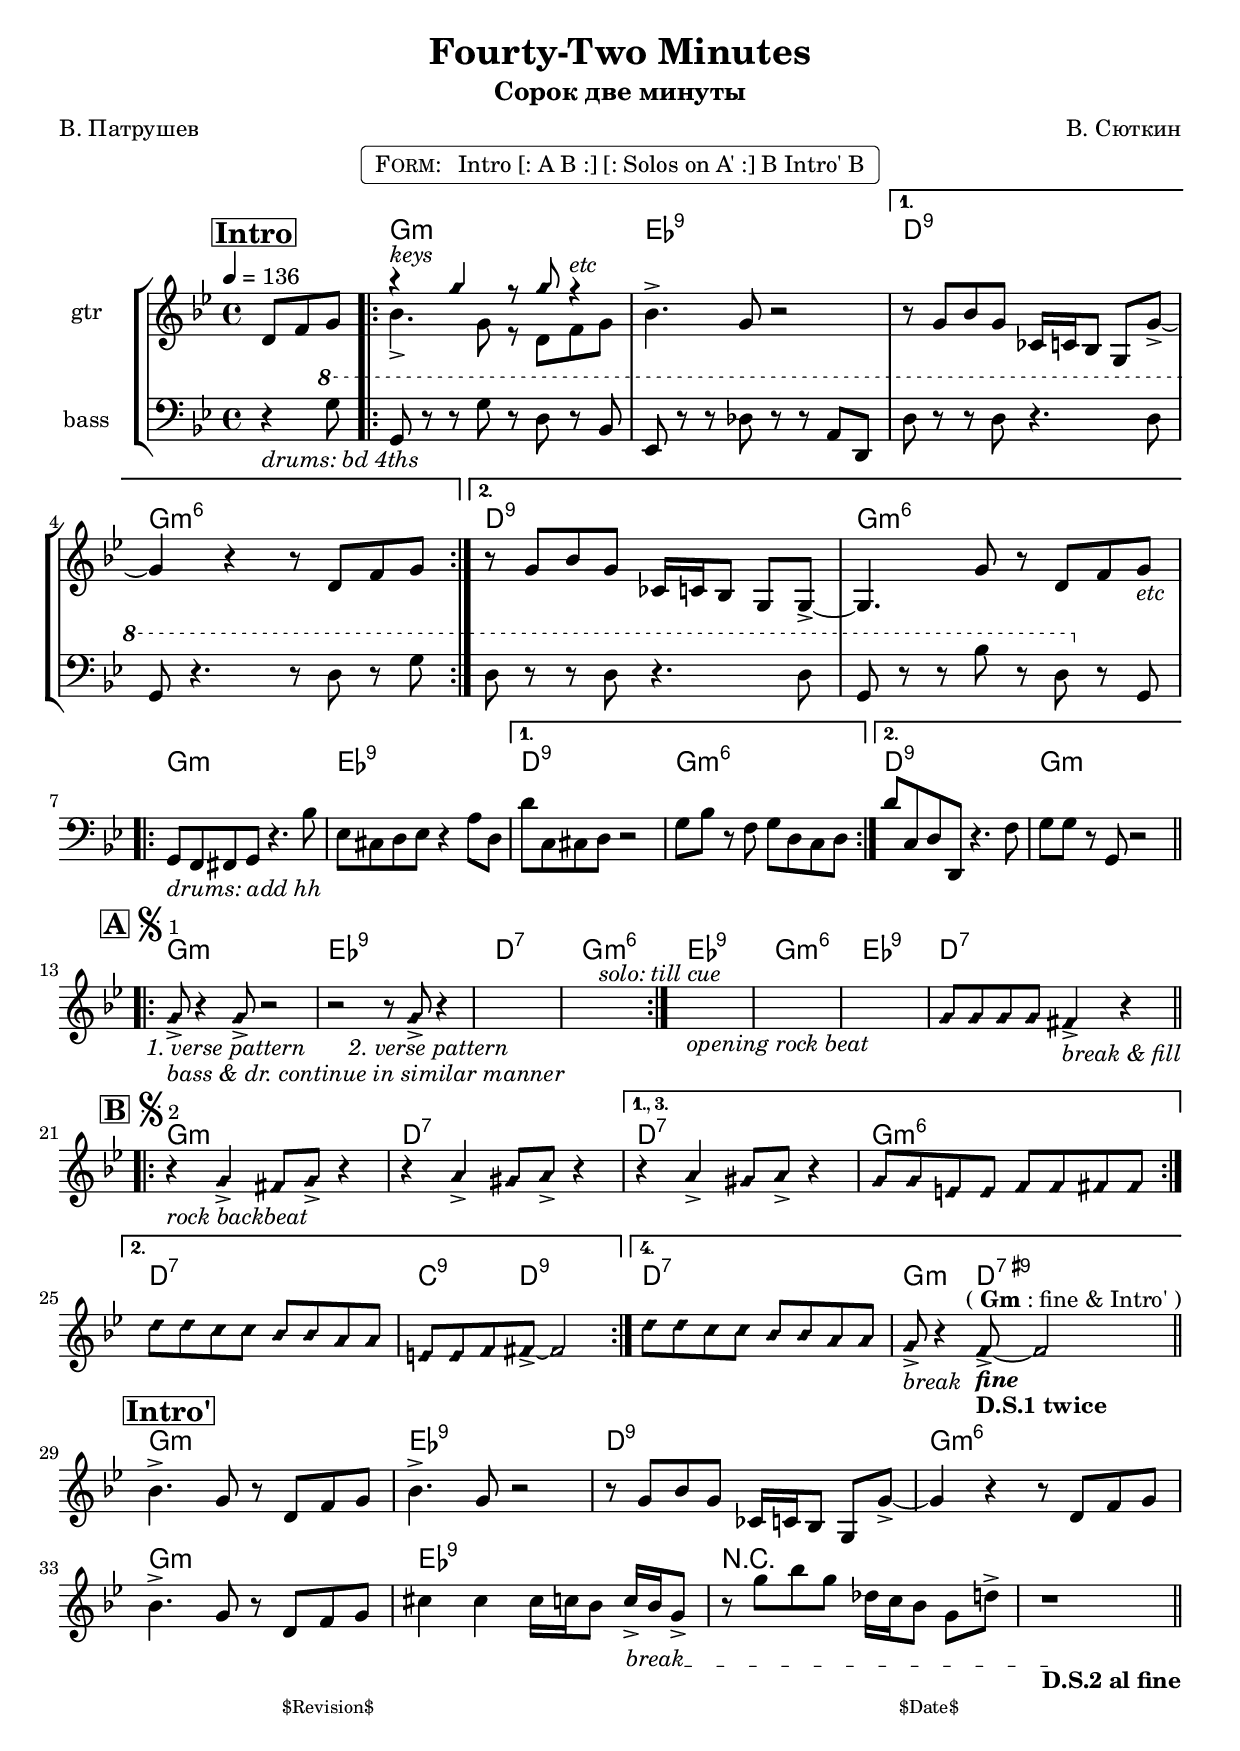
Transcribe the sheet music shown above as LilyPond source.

\version "2.17.97"

%
% $File$
% $Date$
% $Revision$
% $Author$
%

\header {
  title = "Fourty-Two Minutes"
  subtitle = "Сорок две минуты"
  subsubtitle = ""

  composer = "В. Сюткин"
  poet = "В. Патрушев"
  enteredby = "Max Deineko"

  piece = ""
  version = "$Revision$"

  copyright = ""
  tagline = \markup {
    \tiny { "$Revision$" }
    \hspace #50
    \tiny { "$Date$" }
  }
}


harm = \chords {
  \partial 4. s4.

  g1:m es:9 d:9 g:m6 d:9 g:m6 |
  g1:m es:9 d:9 g:m6 d:9 g:m  |

  g1:m es:9 d:7 g:m6 |
  es:9 g:m6 es:9 d:7 |

  g1:m d:7 d:7 g:m6 | d:7 c4.:9 d8:9 s2 | d1:7 g4.:m d8:7.9+ s2 |

  g1:m es:9 d:9 g:m6 |
  g1:m es:9 r1 s1  |
}

bass = \relative c {
  \set Staff.instrumentName = "bass"

  \clef bass
  \key g \minor

  \partial 4. r4
  _\markup \italic { drums: bd 4ths }
  \ottava #1
  g''8 |
  \repeat volta 2 {
    g,8 r r g'8 r d r bes |
    es, r r des'8 r r a8 d, |
  }
  \alternative {
    { d' r r d r4. d8 | g, r4. r8 d' r g | }
    { d r r d r4. d8 | g, r r bes' r d, \ottava #0 r g,, | }
  }

  \break
  \repeat volta 2 {
    g8_\markup \italic { drums: add hh } f fis g r4. bes'8 |
    es,8 cis d es r4 a8 d, |
  }
  \alternative{
    { d'8 c, cis d r2 | g8 bes r f g d c d | }
    { d'8 c, d d, r4. f'8 g g r g, r2 }
  }
}

mel = \relative c' {
  \set Staff.instrumentName = "gtr"

  \key g \minor
  \time 4/4
  \tempo 4 = 136

  \mark \markup {\box \bold "Intro"}
  \partial 4. d8 f g
  \repeat volta 2 {
    <<
      {
        \override NoteHead #'style = #'diamond
        r4^\markup{\italic{keys}} g' r8 g r4^\markup{\italic{etc}}
        \override NoteHead #'style = #'default
      }
      \\
      { bes,4.-> g8 r d f g | }
    >>
    bes4.-> g8 r2 |
  }
  \alternative {
    { r8 g bes g ces,16 c bes8 g g'-> ~ | g4 r4 r8 d f g | }
    { r8 g bes g ces,16 c bes8 g g-> ~ | g4. g'8 r8 d f g_\markup{\italic{etc}} | }
  }

  s1 * 6

  \bar ".|:-||"
  \break
  \mark \markup {
    \vcenter
    \box \bold "A"
    \hspace #0.3
    \smaller \bold \musicglyph #"scripts.segno" \sub 1
  }
  \override NoteHead #'style = #'diamond
  \repeat volta 2 {
    g8->
    _\markup \italic { \hspace #-2.0 1. verse pattern }
    _\markup \italic { bass & dr. continue in similar manner }
    r4 g8-> r2 % ^\markup { \hspace #3.0 \italic { etc } } |
    r2
    _\markup \italic { \hspace #2.0 2. verse pattern }
    r8 g8-> r4 |
    s1 * 2 ^\markup { \hspace #10.0 \italic { solo: till cue } } |
  }
  s1_\markup \italic { opening rock beat }
  s1 * 2
  g8 g g g fis4-> _\markup \italic { break & fill } r |

  \mark \markup {
    \vcenter
    \box \bold "B"
    \hspace #0.3
    \smaller \bold \musicglyph #"scripts.segno" \sub 2
  }
  \bar ".|:-||"
  r4_\markup \italic { rock backbeat }
  g-> fis8 g-> r4 |
  r4 a-> gis8 a-> r4 |
  \set Score.repeatCommands = #'((volta "1., 3."))
  r4 a-> gis8 a-> r4 | g8 g e e f f fis fis |
  \set Score.repeatCommands = #'((volta #f) (volta "2.") end-repeat)
  d'8 d c c bes bes a a |
  e8 e f fis-> ~ fis2
  \set Score.repeatCommands = #'((volta #f) (volta "4.") end-repeat)
  d'8 d c c bes bes a a |
  g8-> _\markup \italic {break}
  r4 f8-> ~
  %^\markup { \hspace #4.0 \right-column { \line { \italic { fine & Intro': } \large Gm } } }
  ^\markup { \hspace #-1.0 ( \bold Gm : fine & Intro' ) }
  _\markup \italic \bold { fine }
  _\markup { \hspace #0.0 \bold { D.S.1 twice } }
  f2
  \set Score.repeatCommands = #'((volta #f))

  \bar "||"
  \break
  \mark \markup {\box \bold "Intro'"}
  \override NoteHead #'style = #'default
  bes4.-> g8 r d f g | bes4.-> g8 r2 |
  r8 g bes g ces,16 c bes8 g g'-> ~ | g4 r4 r8 d f g |
  \override TextSpanner #'(bound-details left text) = \markup { \italic "break" }
  \textSpannerDown
  bes4.-> g8 r d f g | cis4 cis cis16 c bes8 c16-> \startTextSpan bes g8-> |
  r8 g' bes g des16 c bes8 g d' -> | r1_\markup \bold {D.S.2 al fine} \stopTextSpan |
  \bar "||"
}

\markup {
    \fill-line { % This centers the words, which looks nicer
    \hspace #1.0 % gives the fill-line something to work with
    \rounded-box \pad-markup #0.3 {
      \column {
        \line{
          \hspace #0.5
          \smallCaps Form:
          \hspace #1
          Intro [: A B :] [: Solos on A' :] B Intro' B
          \hspace #0.5
        }
      }
    }
    \hspace #1.0 % gives the fill-line something to work with
  }
}

\score {
  \transpose c c {
    \new StaffGroup = "42" <<
      \new ChordNames \with {
        % TODO
        %\consists "Volta_engraver"
        %voltaOnThisStaff = ##t
      } \harm
      \new Staff \mel
      \new Staff \bass
    >>
  }
}

\layout {
  ragged-last = ##f
  page-count = #1
  \context { \RemoveEmptyStaffContext }
}

\paper {
  print-page-number = ##f
}
